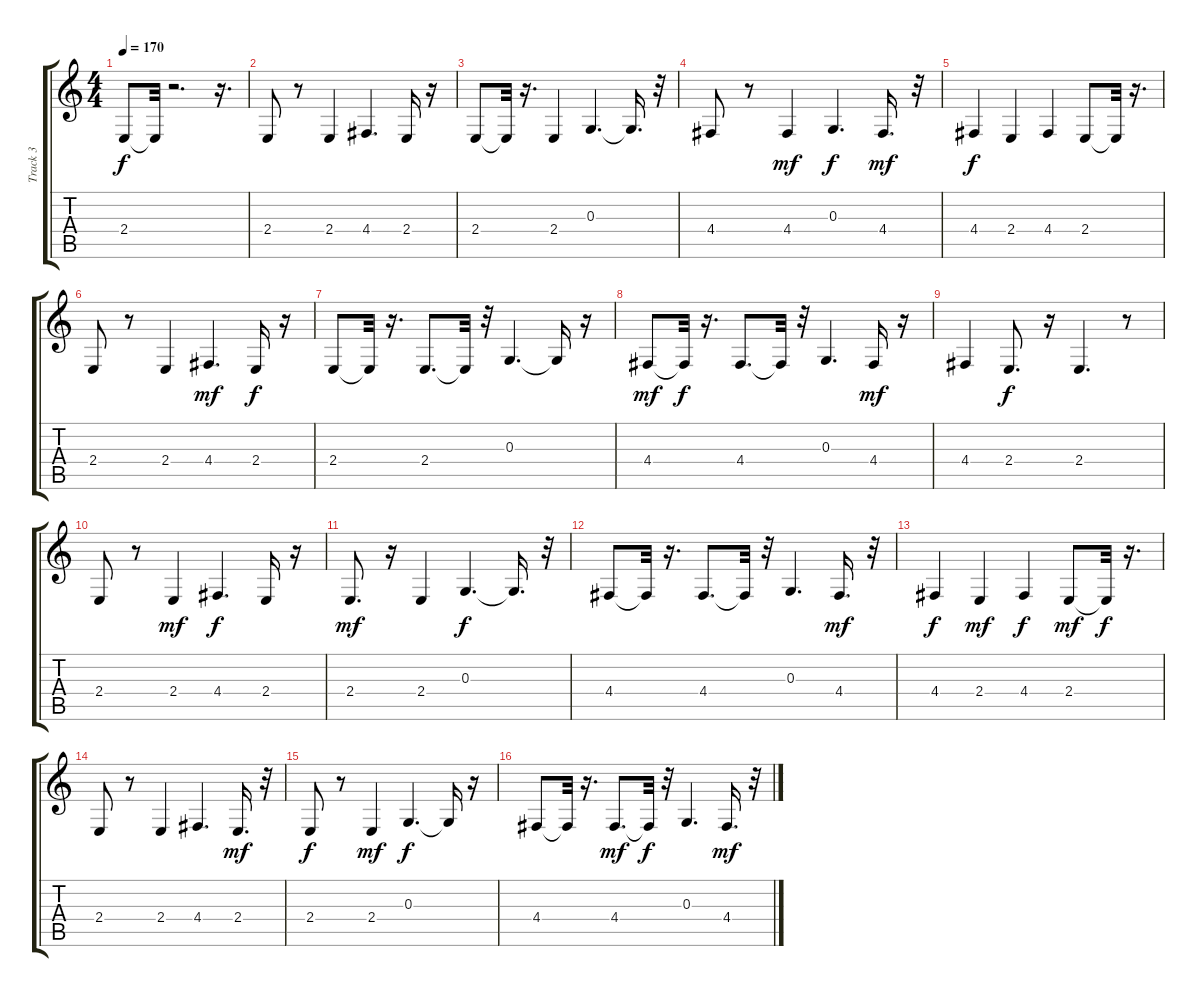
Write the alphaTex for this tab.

\track ("Track 3" "Track 3") {instrument lead8bassandlead}
\staff {score tabs}
\tuning (E4 B3 G3 D3 A2 E2) {hide}
\ts (4 4)
\tempo 170
\clef g2
\ks c
2.4.8{dy f} 2.4{t}.32 r.2{d} r.16{d} |
2.4.8 r.8 2.4.4 4.4.4{d} 2.4.16 r.16 |
2.4.8 2.4{t}.32 r.16{d} 2.4.4 0.3.4{d} 0.3{t}.16{d} r.32 |
4.4.8 r.8 4.4.4{dy mf} 0.3.4{d dy f} 4.4.16{d dy mf} r.32 |
4.4.4{dy f} 2.4.4 4.4.4 2.4.8 2.4{t}.32 r.16{d} |
2.4.8 r.8 2.4.4 4.4.4{d dy mf} 2.4.16{dy f} r.16 |
2.4.8 2.4{t}.32 r.16{d} 2.4.8{d} 2.4{t}.32 r.32 0.3.4{d} 0.3{t}.16 r.16 |
4.4.8{dy mf} 4.4{t}.32{dy f} r.16{d} 4.4.8{d} 4.4{t}.32 r.32 0.3.4{d} 4.4.16{dy mf} r.16 |
4.4.4 2.4.8{d dy f} r.16 2.4.4{d} r.8 |
2.4.8 r.8 2.4.4{dy mf} 4.4.4{d dy f} 2.4.16 r.16 |
2.4.8{d dy mf} r.16 2.4.4 0.3.4{d dy f} 0.3{t}.16{d} r.32 |
4.4.8 4.4{t}.32 r.16{d} 4.4.8{d} 4.4{t}.32 r.32 0.3.4{d} 4.4.16{d dy mf} r.32 |
4.4.4{dy f} 2.4.4{dy mf} 4.4.4{dy f} 2.4.8{dy mf} 2.4{t}.32{dy f} r.16{d} |
2.4.8 r.8 2.4.4 4.4.4{d} 2.4.16{d dy mf} r.32 |
2.4.8{dy f} r.8 2.4.4{dy mf} 0.3.4{d dy f} 0.3{t}.16 r.16 |
4.4.8 4.4{t}.32 r.16{d} 4.4.8{d dy mf} 4.4{t}.32{dy f} r.32 0.3.4{d} 4.4.16{d dy mf} r.32
